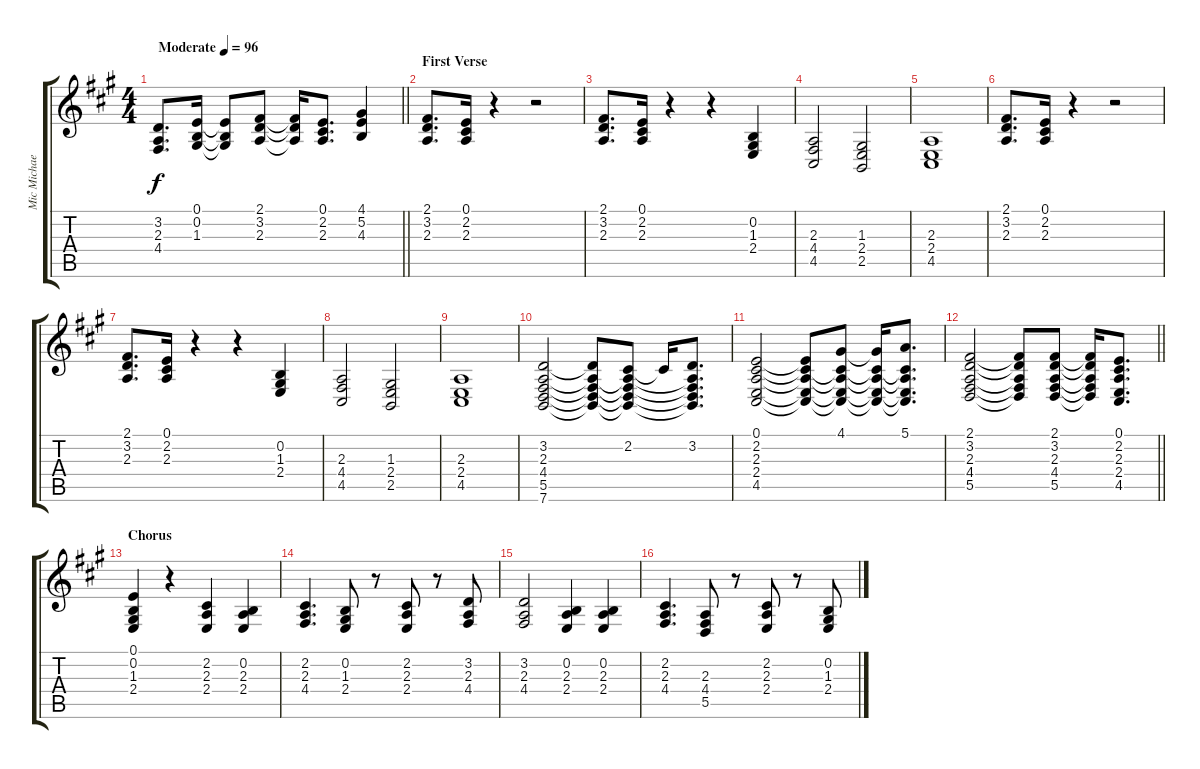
\track ("Mic Michaeli" "Mic Michae") {instrument synthbrass1}
\staff {score tabs}
\tuning (E4 B3 G3 D3 A2 E2) {hide}
\ts (4 4)
\tempo (96 "Moderate")
\clef g2
\barLineRight lightlight
\ks a
(3.2 2.3 4.4).8{d dy f instrument synthbrass1} (0.1 0.2 1.3).16 (0.1{t} 0.2{t} 1.3{t}).8 (2.1 3.2 2.3).8 (2.1{t} 3.2{t} 2.3{t}).16 (0.1 2.2 2.3).8{d} (4.1 5.2 4.3).4 |
\section ("" "First Verse")
(2.1 3.2 2.3).8{d} (0.1 2.2 2.3).16 r.4 r.2 |
(2.1 3.2 2.3).8{d} (0.1 2.2 2.3).16 r.4 r.4 (0.2 1.3 2.4).4 |
(2.3 4.4 4.5).2 (1.3 2.4 2.5).2 |
(2.3 2.4 4.5).1 |
(2.1 3.2 2.3).8{d} (0.1 2.2 2.3).16 r.4 r.2 |
(2.1 3.2 2.3).8{d} (0.1 2.2 2.3).16 r.4 r.4 (0.2 1.3 2.4).4 |
(2.3 4.4 4.5).2 (1.3 2.4 2.5).2 |
(2.3 2.4 4.5).1 |
(3.2 2.3 4.4 5.5 7.6).2 (3.2{t} 2.3{t} 4.4{t} 5.5{t} 7.6{t}).8 (2.2 2.3{t} 4.4{t} 5.5{t} 7.6{t}).8 2.2{t}.16 (3.2 2.3{t} 4.4{t} 5.5{t} 7.6{t}).8{d} |
(0.1 2.2 2.3 2.4 4.5).2 (0.1{t} 2.2{t} 2.3{t} 2.4{t} 4.5{t}).8 (4.1 2.2{t} 2.3{t} 2.4{t} 4.5{t}).8 (4.1{t} 2.2{t} 2.3{t} 2.4{t} 4.5{t}).16 (5.1 2.2{t} 2.3{t} 2.4{t} 4.5{t}).8{d} |
\barLineRight lightlight
(2.1 3.2 2.3 4.4 5.5).2 (2.1{t} 3.2{t} 2.3{t} 4.4{t} 5.5{t}).8 (2.1 3.2 2.3 4.4 5.5).8 (2.1{t} 3.2{t} 2.3{t} 4.4{t} 5.5{t}).16 (0.1 2.2 2.3 2.4 4.5).8{d} |
\section ("" "Chorus")
(0.1 0.2 1.3 2.4).4 r.4 (2.2 2.3 2.4).4 (0.2 2.3 2.4).4 |
(2.2 2.3 4.4).4{d} (0.2 1.3 2.4).8 r.8 (2.2 2.3 2.4).8 r.8 (3.2 2.3 4.4).8 |
(3.2 2.3 4.4).2 (0.2 2.3 2.4).4 (0.2 2.3 2.4).4 |
(2.2 2.3 4.4).4{d} (2.3 4.4 5.5).8 r.8 (2.2 2.3 2.4).8 r.8 (0.2 1.3 2.4).8
